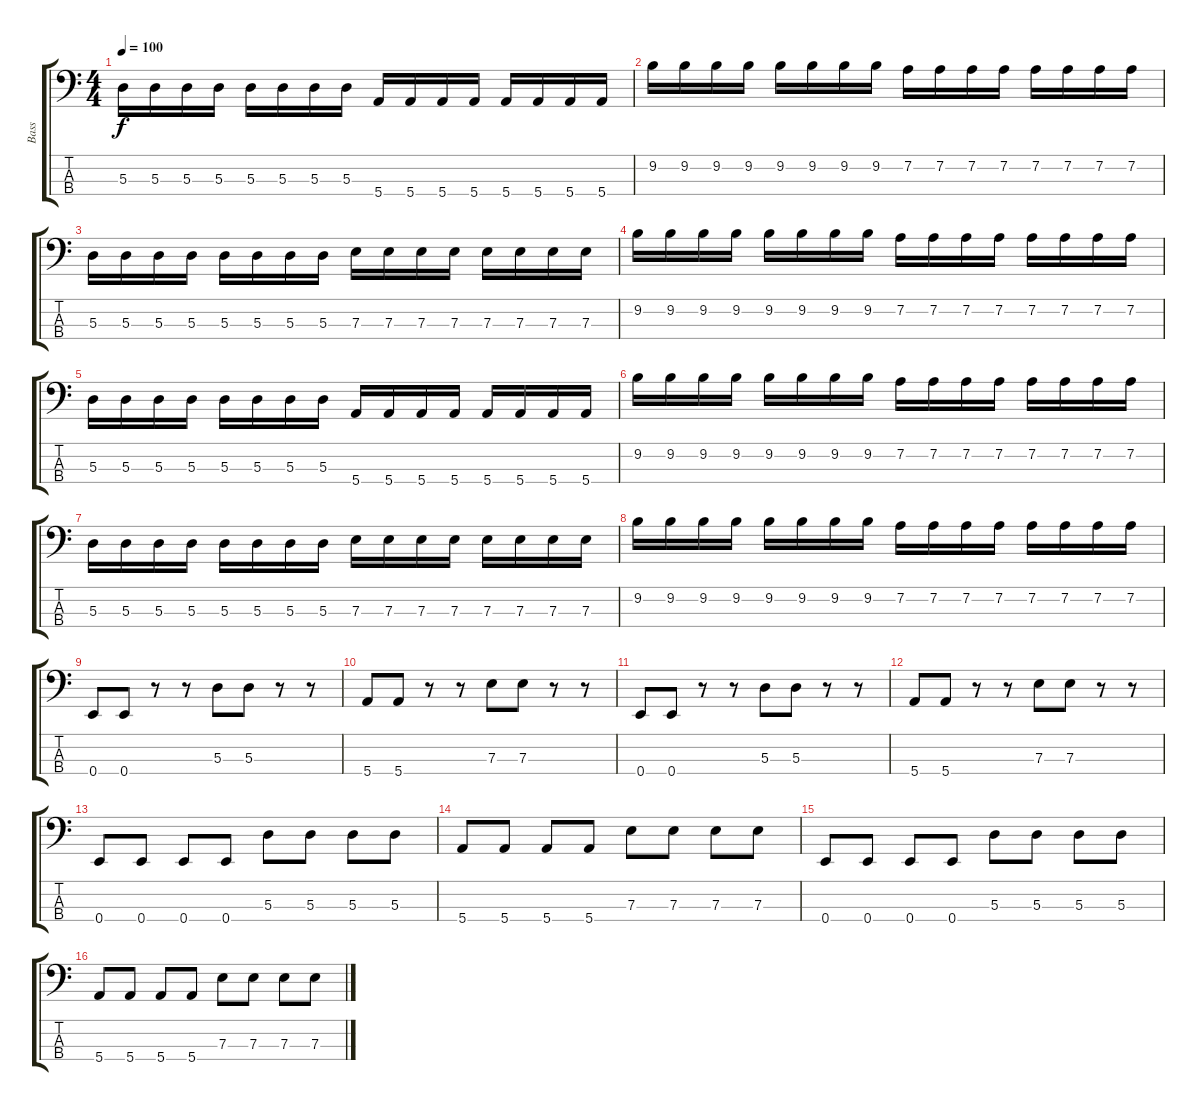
\track ("Bass" "Bass") {instrument electricbassfinger}
\staff {score tabs}
\tuning (G2 D2 A1 E1) {hide}
\ts (4 4)
\tempo 100
\clef f4
\ks c
5.3.16{dy f} 5.3.16 5.3.16 5.3.16 5.3.16 5.3.16 5.3.16 5.3.16 5.4.16 5.4.16 5.4.16 5.4.16 5.4.16 5.4.16 5.4.16 5.4.16 |
9.2.16 9.2.16 9.2.16 9.2.16 9.2.16 9.2.16 9.2.16 9.2.16 7.2.16 7.2.16 7.2.16 7.2.16 7.2.16 7.2.16 7.2.16 7.2.16 |
5.3.16 5.3.16 5.3.16 5.3.16 5.3.16 5.3.16 5.3.16 5.3.16 7.3.16 7.3.16 7.3.16 7.3.16 7.3.16 7.3.16 7.3.16 7.3.16 |
9.2.16 9.2.16 9.2.16 9.2.16 9.2.16 9.2.16 9.2.16 9.2.16 7.2.16 7.2.16 7.2.16 7.2.16 7.2.16 7.2.16 7.2.16 7.2.16 |
5.3.16 5.3.16 5.3.16 5.3.16 5.3.16 5.3.16 5.3.16 5.3.16 5.4.16 5.4.16 5.4.16 5.4.16 5.4.16 5.4.16 5.4.16 5.4.16 |
9.2.16 9.2.16 9.2.16 9.2.16 9.2.16 9.2.16 9.2.16 9.2.16 7.2.16 7.2.16 7.2.16 7.2.16 7.2.16 7.2.16 7.2.16 7.2.16 |
5.3.16 5.3.16 5.3.16 5.3.16 5.3.16 5.3.16 5.3.16 5.3.16 7.3.16 7.3.16 7.3.16 7.3.16 7.3.16 7.3.16 7.3.16 7.3.16 |
9.2.16 9.2.16 9.2.16 9.2.16 9.2.16 9.2.16 9.2.16 9.2.16 7.2.16 7.2.16 7.2.16 7.2.16 7.2.16 7.2.16 7.2.16 7.2.16 |
0.4.8 0.4.8 r.8 r.8 5.3.8 5.3.8 r.8 r.8 |
5.4.8 5.4.8 r.8 r.8 7.3.8 7.3.8 r.8 r.8 |
0.4.8 0.4.8 r.8 r.8 5.3.8 5.3.8 r.8 r.8 |
5.4.8 5.4.8 r.8 r.8 7.3.8 7.3.8 r.8 r.8 |
0.4.8 0.4.8 0.4.8 0.4.8 5.3.8 5.3.8 5.3.8 5.3.8 |
5.4.8 5.4.8 5.4.8 5.4.8 7.3.8 7.3.8 7.3.8 7.3.8 |
0.4.8 0.4.8 0.4.8 0.4.8 5.3.8 5.3.8 5.3.8 5.3.8 |
5.4.8 5.4.8 5.4.8 5.4.8 7.3.8 7.3.8 7.3.8 7.3.8
